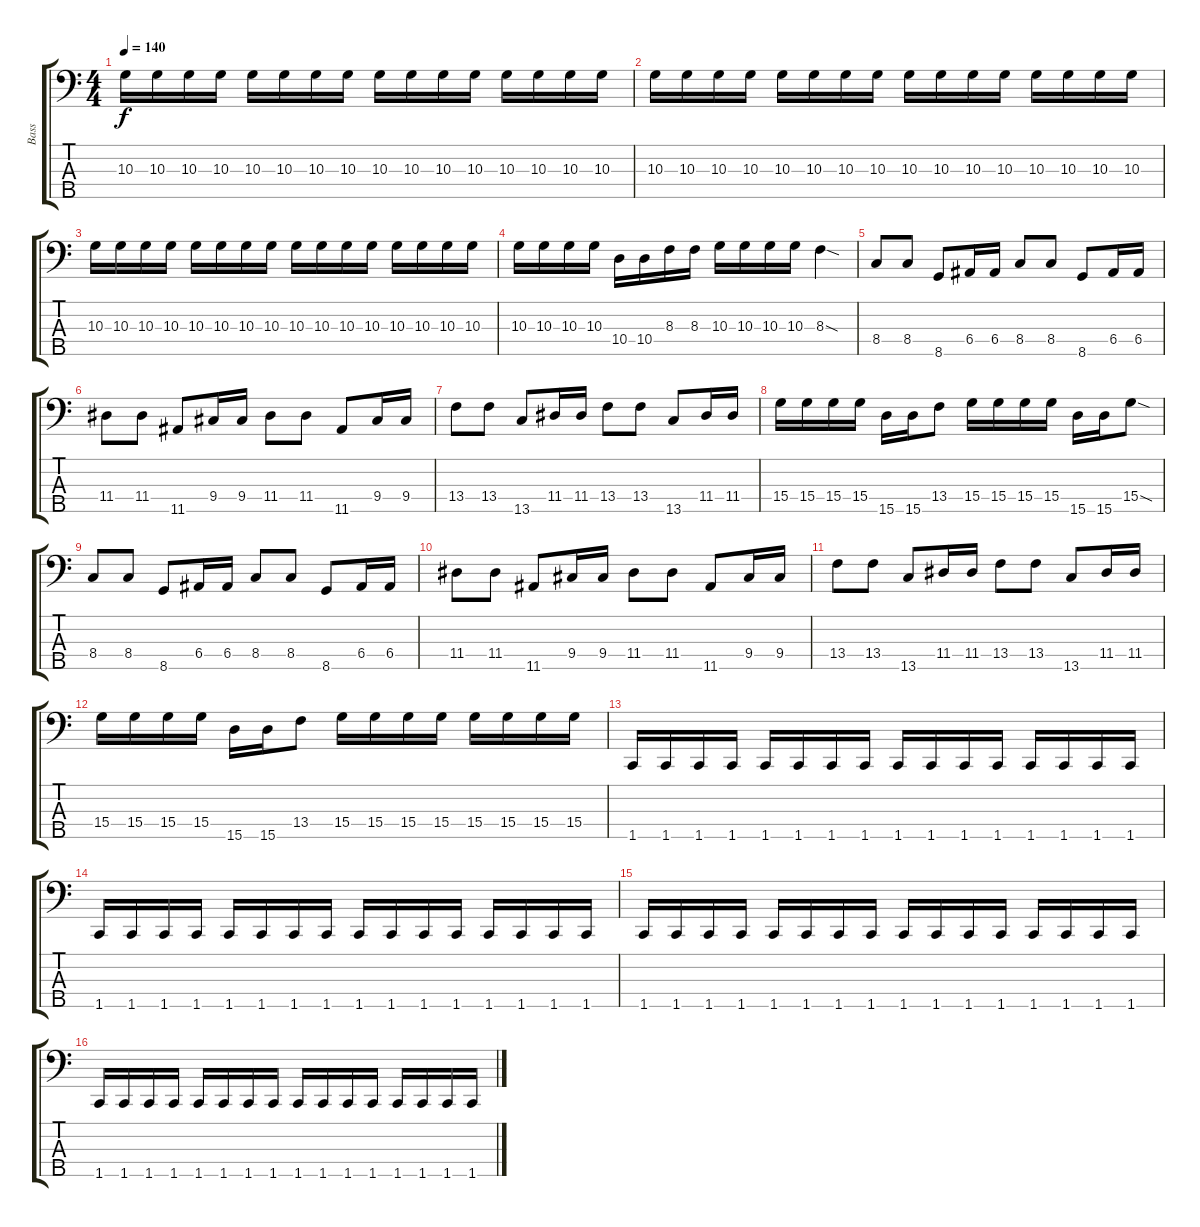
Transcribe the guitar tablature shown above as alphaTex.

\track ("Bass" "Bass") {instrument electricbasspick}
\staff {score tabs}
\tuning (G2 D2 A1 E1 B0) {hide}
\ts (4 4)
\tempo 140
\clef f4
\ks c
10.3.16{dy f} 10.3.16 10.3.16 10.3.16 10.3.16 10.3.16 10.3.16 10.3.16 10.3.16 10.3.16 10.3.16 10.3.16 10.3.16 10.3.16 10.3.16 10.3.16 |
10.3.16 10.3.16 10.3.16 10.3.16 10.3.16 10.3.16 10.3.16 10.3.16 10.3.16 10.3.16 10.3.16 10.3.16 10.3.16 10.3.16 10.3.16 10.3.16 |
10.3.16 10.3.16 10.3.16 10.3.16 10.3.16 10.3.16 10.3.16 10.3.16 10.3.16 10.3.16 10.3.16 10.3.16 10.3.16 10.3.16 10.3.16 10.3.16 |
10.3.16 10.3.16 10.3.16 10.3.16 10.4.16 10.4.16 8.3.16 8.3.16 10.3.16 10.3.16 10.3.16 10.3.16 8.3{sod}.4 |
8.4.8 8.4.8 8.5.8 6.4.16 6.4.16 8.4.8 8.4.8 8.5.8 6.4.16 6.4.16 |
11.4.8 11.4.8 11.5.8 9.4.16 9.4.16 11.4.8 11.4.8 11.5.8 9.4.16 9.4.16 |
13.4.8 13.4.8 13.5.8 11.4.16 11.4.16 13.4.8 13.4.8 13.5.8 11.4.16 11.4.16 |
15.4.16 15.4.16 15.4.16 15.4.16 15.5.16 15.5.16 13.4.8 15.4.16 15.4.16 15.4.16 15.4.16 15.5.16 15.5.16 15.4{sod}.8 |
8.4.8 8.4.8 8.5.8 6.4.16 6.4.16 8.4.8 8.4.8 8.5.8 6.4.16 6.4.16 |
11.4.8 11.4.8 11.5.8 9.4.16 9.4.16 11.4.8 11.4.8 11.5.8 9.4.16 9.4.16 |
13.4.8 13.4.8 13.5.8 11.4.16 11.4.16 13.4.8 13.4.8 13.5.8 11.4.16 11.4.16 |
15.4.16 15.4.16 15.4.16 15.4.16 15.5.16 15.5.16 13.4.8 15.4.16 15.4.16 15.4.16 15.4.16 15.4.16 15.4.16 15.4.16 15.4.16 |
1.5.16 1.5.16 1.5.16 1.5.16 1.5.16 1.5.16 1.5.16 1.5.16 1.5.16 1.5.16 1.5.16 1.5.16 1.5.16 1.5.16 1.5.16 1.5.16 |
1.5.16 1.5.16 1.5.16 1.5.16 1.5.16 1.5.16 1.5.16 1.5.16 1.5.16 1.5.16 1.5.16 1.5.16 1.5.16 1.5.16 1.5.16 1.5.16 |
1.5.16 1.5.16 1.5.16 1.5.16 1.5.16 1.5.16 1.5.16 1.5.16 1.5.16 1.5.16 1.5.16 1.5.16 1.5.16 1.5.16 1.5.16 1.5.16 |
1.5.16 1.5.16 1.5.16 1.5.16 1.5.16 1.5.16 1.5.16 1.5.16 1.5.16 1.5.16 1.5.16 1.5.16 1.5.16 1.5.16 1.5.16 1.5.16
